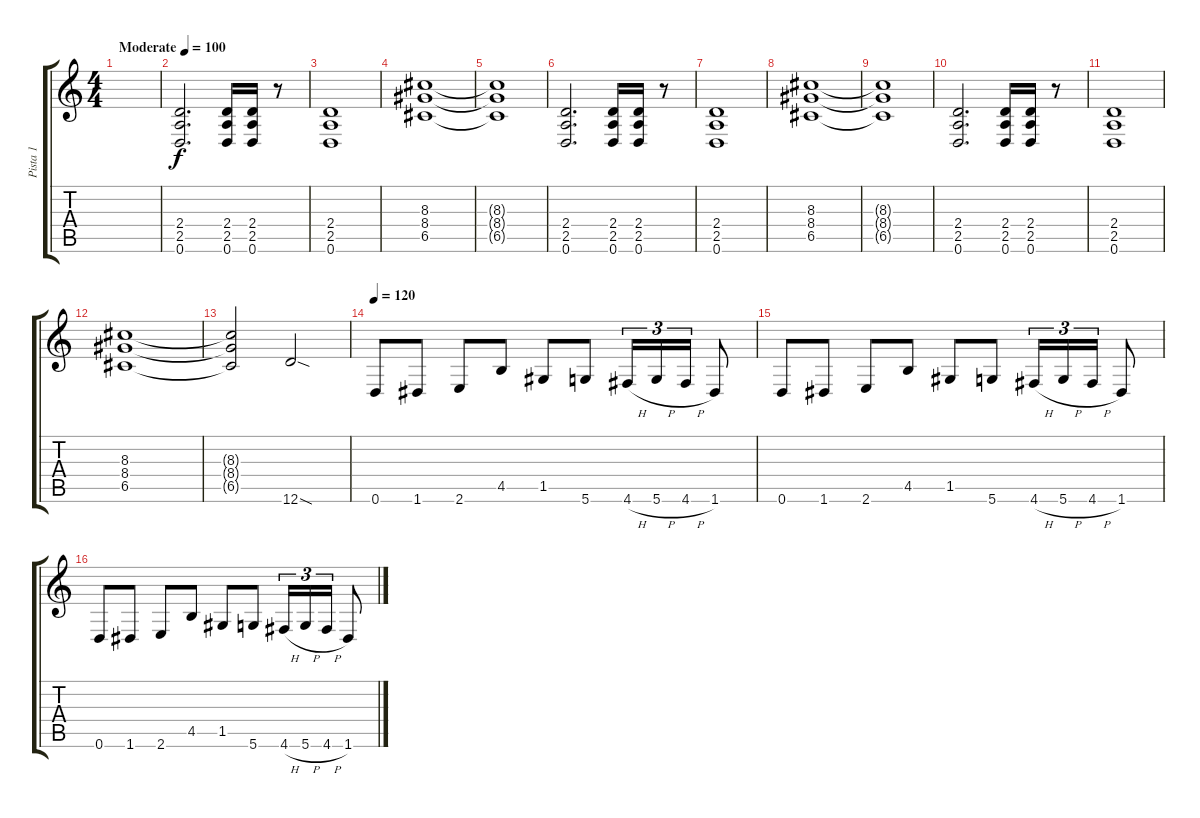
\track ("Pista 1" "Pista 1") {instrument distortionguitar}
\staff {score tabs}
\tuning (D4 A3 F3 C3 G2 D2) {hide}
\ts (4 4)
\tempo (100 "Moderate")
\clef g2
\ks c
|
(2.4 2.5 0.6).2{d} (2.4 2.5 0.6).16 (2.4 2.5 0.6).16 r.8 |
(2.4 2.5 0.6).1 |
(8.3 8.4 6.5).1 |
(8.3{t} 8.4{t} 6.5{t}).1 |
(2.4 2.5 0.6).2{d} (2.4 2.5 0.6).16 (2.4 2.5 0.6).16 r.8 |
(2.4 2.5 0.6).1 |
(8.3 8.4 6.5).1 |
(8.3{t} 8.4{t} 6.5{t}).1 |
(2.4 2.5 0.6).2{d} (2.4 2.5 0.6).16 (2.4 2.5 0.6).16 r.8 |
(2.4 2.5 0.6).1 |
(8.3 8.4 6.5).1 |
(8.3{t} 8.4{t} 6.5{t}).2 12.6{sod}.2 |
\tempo 120
0.6.8 1.6.8 2.6.8 4.5.8 1.5.8 5.6.8 4.6{h}.16{tu (3 2)} 5.6{h}.16{tu (3 2)} 4.6{h}.16{tu (3 2)} 1.6.8 |
0.6.8 1.6.8 2.6.8 4.5.8 1.5.8 5.6.8 4.6{h}.16{tu (3 2)} 5.6{h}.16{tu (3 2)} 4.6{h}.16{tu (3 2)} 1.6.8 |
0.6.8 1.6.8 2.6.8 4.5.8 1.5.8 5.6.8 4.6{h}.16{tu (3 2)} 5.6{h}.16{tu (3 2)} 4.6{h}.16{tu (3 2)} 1.6.8
